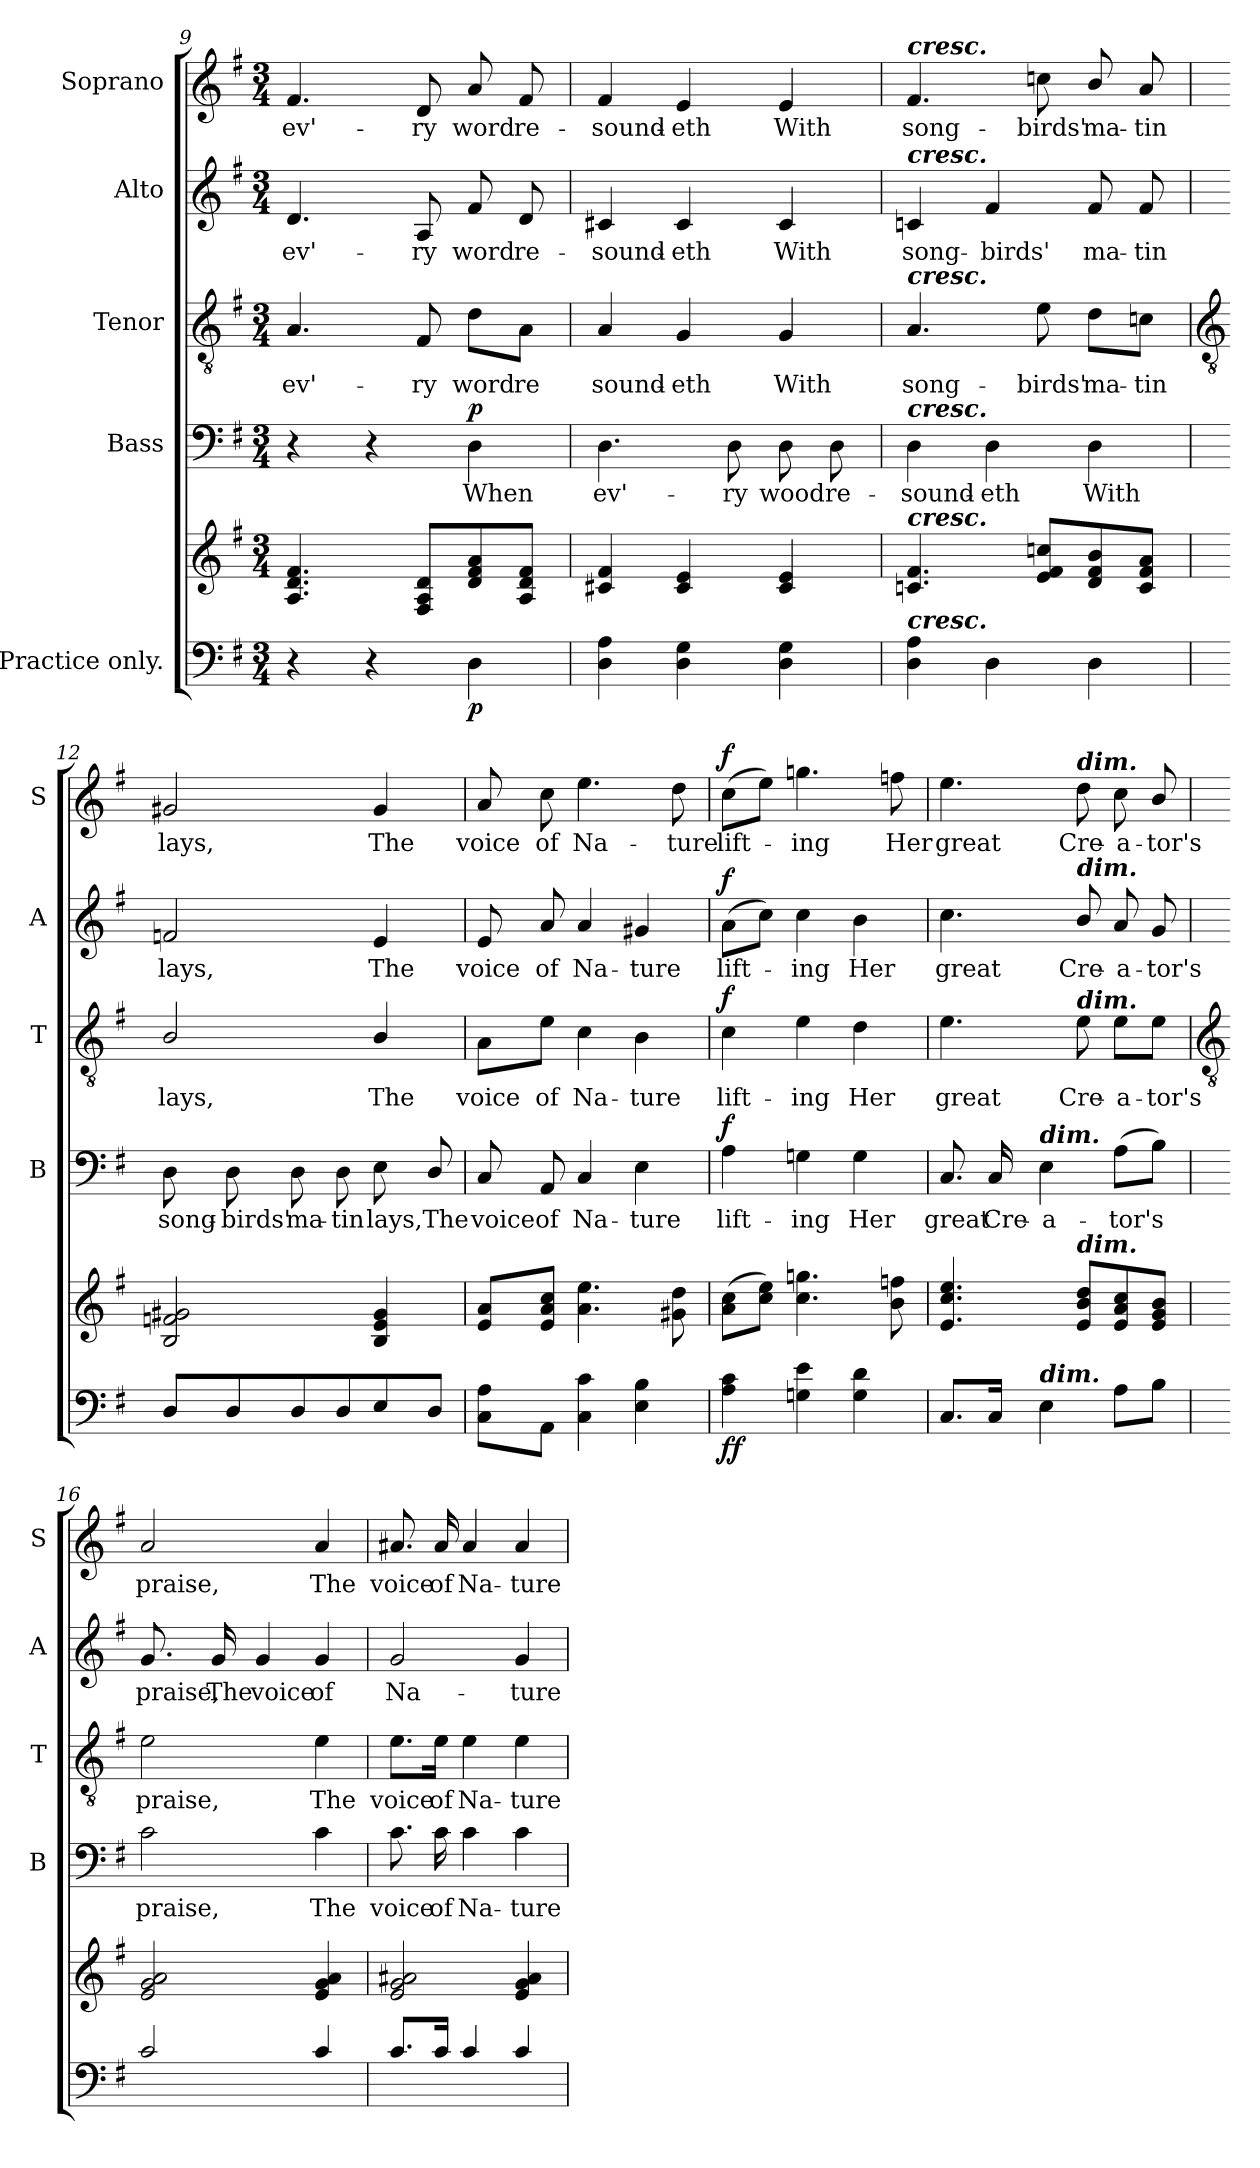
**kern	**kern	**dynam	**kern	**text	**dynam	**kern	**text	**dynam	**kern	**text	**dynam	**kern	**text	**dynam
*part5	*part5	*part5	*part4	*part4	*part4	*part3	*part3	*part3	*part2	*part2	*part2	*part1	*part1	*part1
*staff6	*staff5	*staff5/6	*staff4	*staff4	*staff4	*staff3	*staff3	*staff3	*staff2	*staff2	*staff2	*staff1	*staff1	*staff1
*I"Practice only.	*	*	*I"Bass	*	*	*I"Tenor	*	*	*I"Alto	*	*	*I"Soprano	*	*
*	*	*	*I'B	*	*	*I'T	*	*	*I'A	*	*	*I'S	*	*
*clefF4	*clefG2	*	*clefF4	*	*	*clefGv2	*	*	*clefG2	*	*	*clefG2	*	*
*k[f#]	*k[f#]	*	*k[f#]	*	*	*k[f#]	*	*	*k[f#]	*	*	*k[f#]	*	*
*G:	*G:	*	*G:	*	*	*G:	*	*	*G:	*	*	*G:	*	*
*M3/4	*M3/4	*	*M3/4	*	*	*M3/4	*	*	*M3/4	*	*	*M3/4	*	*
=9	=9	=9	=9	=9	=9	=9	=9	=9	=9	=9	=9	=9	=9	=9
!	!	!	!	!	!	!	!LO:LY:b	!	!	!LO:LY:b	!	!	!LO:LY:b	!
4r	4.A 4.d 4.f#	.	4r	.	.	4.A	ev'-	.	4.d	ev'-	.	4.f#	ev'-	.
4r	.	.	4r	.	.	.	.	.	.	.	.	.	.	.
!	!	!	!	!	!	!	!LO:LY:b	!	!	!LO:LY:b	!	!	!LO:LY:b	!
.	8F# 8A 8dL	.	.	.	.	8F#	-ry	.	8A	-ry	.	8d	-ry	.
!	!	!LO:DY:b=2	!	!LO:LY:b	!LO:DY:b	!	!LO:LY:b	!	!	!LO:LY:b	!	!	!LO:LY:b	!
4D	8d 8f# 8a	p	4D	When	p	8d\L	word	.	8f#	word	.	8a	word	.
!	!	!	!	!	!	!	!LO:LY:b	!	!	!LO:LY:b	!	!	!LO:LY:b	!
.	8A 8d 8f#J	.	.	.	.	8A\J	re	.	8d	re-	.	8f#	re-	.
=10	=10	=10	=10	=10	=10	=10	=10	=10	=10	=10	=10	=10	=10	=10
!	!	!	!	!LO:LY:b	!	!	!LO:LY:b	!	!	!LO:LY:b	!	!	!LO:LY:b	!
4D 4A	4c#X 4f#	.	4.D	ev'-	.	4A	sound-	.	4c#X	-sound-	.	4f#	-sound-	.
!	!	!	!	!	!	!	!LO:LY:b	!	!	!LO:LY:b	!	!	!LO:LY:b	!
4D 4G	4c# 4e	.	.	.	.	4G	-eth	.	4c#	-eth	.	4e	-eth	.
!	!	!	!	!LO:LY:b	!	!	!	!	!	!	!	!	!	!
.	.	.	8D	-ry	.	.	.	.	.	.	.	.	.	.
!	!	!	!	!LO:LY:b	!	!	!LO:LY:b	!	!	!LO:LY:b	!	!	!LO:LY:b	!
4D 4G	4c# 4e	.	8D	wood	.	4G	With	.	4c#	With	.	4e	With	.
!	!	!	!	!LO:LY:b	!	!	!	!	!	!	!	!	!	!
.	.	.	8D	re-	.	.	.	.	.	.	.	.	.	.
=11	=11	=11	=11	=11	=11	=11	=11	=11	=11	=11	=11	=11	=11	=11
!	!	!	!	!	!	!	!	!	!	!	!	!LO:TX:a:Bi:t=cresc.	!	!
!	!	!	!	!	!	!	!	!	!LO:TX:a:Bi:t=cresc.	!	!	!	!	!
!	!	!	!	!	!	!LO:TX:a:Bi:t=cresc.	!	!	!	!	!	!	!	!
!	!	!	!LO:TX:a:Bi:t=cresc.	!	!	!	!	!	!	!	!	!	!	!
!	!LO:TX:a:Bi:t=cresc.	!	!	!	!	!	!	!	!	!	!	!	!	!
!LO:TX:a:Bi:t=cresc.	!	!	!	!	!	!	!	!	!	!	!	!	!	!
!	!	!	!	!LO:LY:b	!	!	!LO:LY:b	!	!	!LO:LY:b	!	!	!LO:LY:b	!
4D 4A	4.cn 4.f#	.	4D	-sound-	.	4.A	song-	.	4cn	song-	.	4.f#	song-	.
!	!	!	!	!LO:LY:b	!	!	!	!	!	!LO:LY:b	!	!	!	!
4D	.	.	4D	-eth	.	.	.	.	4f#	-birds'	.	.	.	.
!	!	!	!	!	!	!	!LO:LY:b	!	!	!	!	!	!LO:LY:b	!
.	8e 8f# 8ccnL	.	.	.	.	8e	-birds'	.	.	.	.	8ccn	-birds'	.
!	!	!	!	!LO:LY:b	!	!	!LO:LY:b	!	!	!LO:LY:b	!	!	!LO:LY:b	!
4D	8d/ 8f#/ 8b/	.	4D	With	.	8d\L	ma-	.	8f#	ma-	.	8b/	ma-	.
!	!	!	!	!	!	!	!LO:LY:b	!	!	!LO:LY:b	!	!	!LO:LY:b	!
.	8c 8f# 8aJ	.	.	.	.	8cn\J	-tin	.	8f#	-tin	.	8a	-tin	.
!!LO:LB:g=z
=12	=12	=12	=12	=12	=12	=12	=12	=12	=12	=12	=12	=12	=12	=12
*	*	*	*	*	*	*clefGv2	*	*	*	*	*	*	*	*
!	!	!	!	!LO:LY:b	!	!	!LO:LY:b	!	!	!LO:LY:b	!	!	!LO:LY:b	!
8DL	2B 2fn 2g#X	.	8D	song-	.	2B/	lays,	.	2fn	lays,	.	2g#X	lays,	.
!	!	!	!	!LO:LY:b	!	!	!	!	!	!	!	!	!	!
8D	.	.	8D	-birds'	.	.	.	.	.	.	.	.	.	.
!	!	!	!	!LO:LY:b	!	!	!	!	!	!	!	!	!	!
8D	.	.	8D	ma-	.	.	.	.	.	.	.	.	.	.
!	!	!	!	!LO:LY:b	!	!	!	!	!	!	!	!	!	!
8D	.	.	8D	-tin	.	.	.	.	.	.	.	.	.	.
!	!	!	!	!LO:LY:b	!	!	!LO:LY:b	!	!	!LO:LY:b	!	!	!LO:LY:b	!
8E	4B 4e 4g#	.	8E	lays,	.	4B/	The	.	4e	The	.	4g#	The	.
!	!	!	!	!LO:LY:b	!	!	!	!	!	!	!	!	!	!
8D/J	.	.	8D/	The	.	.	.	.	.	.	.	.	.	.
=13	=13	=13	=13	=13	=13	=13	=13	=13	=13	=13	=13	=13	=13	=13
!	!	!	!	!LO:LY:b	!	!	!LO:LY:b	!	!	!LO:LY:b	!	!	!LO:LY:b	!
8C 8AL	8e 8aL	.	8C	voice	.	8A\L	voice	.	8e	voice	.	8a	voice	.
!	!	!	!	!LO:LY:b	!	!	!LO:LY:b	!	!	!LO:LY:b	!	!	!LO:LY:b	!
8AAJ	8e 8a 8ccJ	.	8AA	of	.	8e\J	of	.	8a	of	.	8cc	of	.
!	!	!	!	!LO:LY:b	!	!	!LO:LY:b	!	!	!LO:LY:b	!	!	!LO:LY:b	!
4C 4c	4.a 4.ee	.	4C	Na-	.	4c	Na-	.	4a	Na-	.	4.ee	Na-	.
!	!	!	!	!LO:LY:b	!	!	!LO:LY:b	!	!	!LO:LY:b	!	!	!	!
4E 4B	.	.	4E	-ture	.	4B	-ture	.	4g#X	-ture	.	.	.	.
!	!	!	!	!	!	!	!	!	!	!	!	!	!LO:LY:b	!
.	8g#X 8dd	.	.	.	.	.	.	.	.	.	.	8dd	-ture	.
=14	=14	=14	=14	=14	=14	=14	=14	=14	=14	=14	=14	=14	=14	=14
!	!	!LO:DY:b=2	!	!LO:LY:b	!	!	!LO:LY:b	!	!	!LO:LY:b	!	!	!LO:LY:b	!
!	!	!LO:DY:n=1:b	!	!	!LO:DY:b	!	!	!LO:DY:b	!	!	!LO:DY:b	!	!	!LO:DY:b
4A 4c	(>8a 8ccL	f f	4A	lift-	f	4c	lift-	f	(>8aL	lift-	f	(>8ccL	lift-	f
.	8cc 8eeJ)	.	.	.	.	.	.	.	8ccJ)	.	.	8eeJ)	.	.
!	!	!	!	!LO:LY:b	!	!	!LO:LY:b	!	!	!LO:LY:b	!	!	!LO:LY:b	!
4Gn 4e	4.cc 4.ggn	.	4Gn	-ing	.	4e	-ing	.	4cc	ing	.	4.ggn	ing	.
!	!	!	!	!LO:LY:b	!	!	!LO:LY:b	!	!	!LO:LY:b	!	!	!	!
4G 4d	.	.	4G	Her	.	4d	Her	.	4b	Her	.	.	.	.
!	!	!	!	!	!	!	!	!	!	!	!	!	!LO:LY:b	!
.	8b 8ffn	.	.	.	.	.	.	.	.	.	.	8ffn	Her	.
=15	=15	=15	=15	=15	=15	=15	=15	=15	=15	=15	=15	=15	=15	=15
!	!	!	!	!LO:LY:b	!	!	!LO:LY:b	!	!	!LO:LY:b	!	!	!LO:LY:b	!
8.CL	4.e 4.cc 4.ee	.	8.C	great	.	4.e	great	.	4.cc	great	.	4.ee	great	.
!	!	!	!	!LO:LY:b	!	!	!	!	!	!	!	!	!	!
16CJ	.	.	16C	Cre-	.	.	.	.	.	.	.	.	.	.
!	!	!	!LO:TX:a:Bi:t=dim.	!	!	!	!	!	!	!	!	!	!	!
!LO:TX:a:Bi:t=dim.	!	!	!	!	!	!	!	!	!	!	!	!	!	!
!	!	!	!	!LO:LY:b	!	!	!	!	!	!	!	!	!	!
4E	.	.	4E	-a-	.	.	.	.	.	.	.	.	.	.
!	!	!	!	!	!	!	!	!	!	!	!	!LO:TX:a:Bi:t=dim.	!	!
!	!	!	!	!	!	!	!	!	!LO:TX:a:Bi:t=dim.	!	!	!	!	!
!	!	!	!	!	!	!LO:TX:a:Bi:t=dim.	!	!	!	!	!	!	!	!
!	!LO:TX:a:Bi:t=dim.	!	!	!	!	!	!	!	!	!	!	!	!	!
!	!	!	!	!	!	!	!LO:LY:b	!	!	!LO:LY:b	!	!	!LO:LY:b	!
.	8e 8b 8ddL	.	.	.	.	8e	Cre-	.	8b/	Cre-	.	8dd	Cre-	.
!	!	!	!	!LO:LY:b	!	!	!LO:LY:b	!	!	!LO:LY:b	!	!	!LO:LY:b	!
8AL	8e 8a 8cc	.	(>8AL	-tor's	.	8e\L	-a-	.	8a	-a-	.	8cc	-a-	.
!	!	!	!	!	!	!	!LO:LY:b	!	!	!LO:LY:b	!	!	!LO:LY:b	!
8BJ	8e 8g 8bJ	.	8BJ)	.	.	8e\J	-tor's	.	8g	-tor's	.	8b/	-tor's	.
!!LO:LB:g=z
=16	=16	=16	=16	=16	=16	=16	=16	=16	=16	=16	=16	=16	=16	=16
*	*	*	*	*	*	*clefGv2	*	*	*	*	*	*	*	*
*^	*^	*	*	*	*	*	*	*	*	*	*	*	*	*
!	!LO:N:vis=1	!	!LO:N:vis=1	!	!	!LO:LY:b	!	!	!LO:LY:b	!	!	!LO:LY:b	!	!	!LO:LY:b	!
2c	2.ryy	2e 2g 2a	2.ryy	.	2c	praise,	.	2e	praise,	.	8.g	praise,	.	2a	praise,	.
!	!	!	!	!	!	!	!	!	!	!	!	!LO:LY:b	!	!	!	!
.	.	.	.	.	.	.	.	.	.	.	16g	The	.	.	.	.
!	!	!	!	!	!	!	!	!	!	!	!	!LO:LY:b	!	!	!	!
.	.	.	.	.	.	.	.	.	.	.	4g	voice	.	.	.	.
!	!	!	!	!	!	!LO:LY:b	!	!	!LO:LY:b	!	!	!LO:LY:b	!	!	!LO:LY:b	!
4c	.	4e 4g 4a	.	.	4c	The	.	4e	The	.	4g	of	.	4a	The	.
=17	=17	=17	=17	=17	=17	=17	=17	=17	=17	=17	=17	=17	=17	=17	=17	=17
!	!LO:N:vis=1	!	!LO:N:vis=1	!	!	!LO:LY:b	!	!	!LO:LY:b	!	!	!LO:LY:b	!	!	!LO:LY:b	!
8.cL	2.ryy	2e 2g 2a#X	2.ryy	.	8.c	voice	.	8.e\L	voice	.	2g	Na-	.	8.a#X	voice	.
!	!	!	!	!	!	!LO:LY:b	!	!	!LO:LY:b	!	!	!	!	!	!LO:LY:b	!
16cJ	.	.	.	.	16c	of	.	16e\Jk	of	.	.	.	.	16a#	of	.
!	!	!	!	!	!	!LO:LY:b	!	!	!LO:LY:b	!	!	!	!	!	!LO:LY:b	!
4c	.	.	.	.	4c	Na-	.	4e	Na-	.	.	.	.	4a#	Na-	.
!	!	!	!	!	!	!LO:LY:b	!	!	!LO:LY:b	!	!	!LO:LY:b	!	!	!LO:LY:b	!
4c	.	4e 4g 4a#	.	.	4c	-ture	.	4e	-ture	.	4g	-ture	.	4a#	-ture	.
*v	*v	*	*	*	*	*	*	*	*	*	*	*	*	*	*	*
*	*v	*v	*	*	*	*	*	*	*	*	*	*	*	*	*
=	=	=	=	=	=	=	=	=	=	=	=	=	=	=
*-	*-	*-	*-	*-	*-	*-	*-	*-	*-	*-	*-	*-	*-	*-
